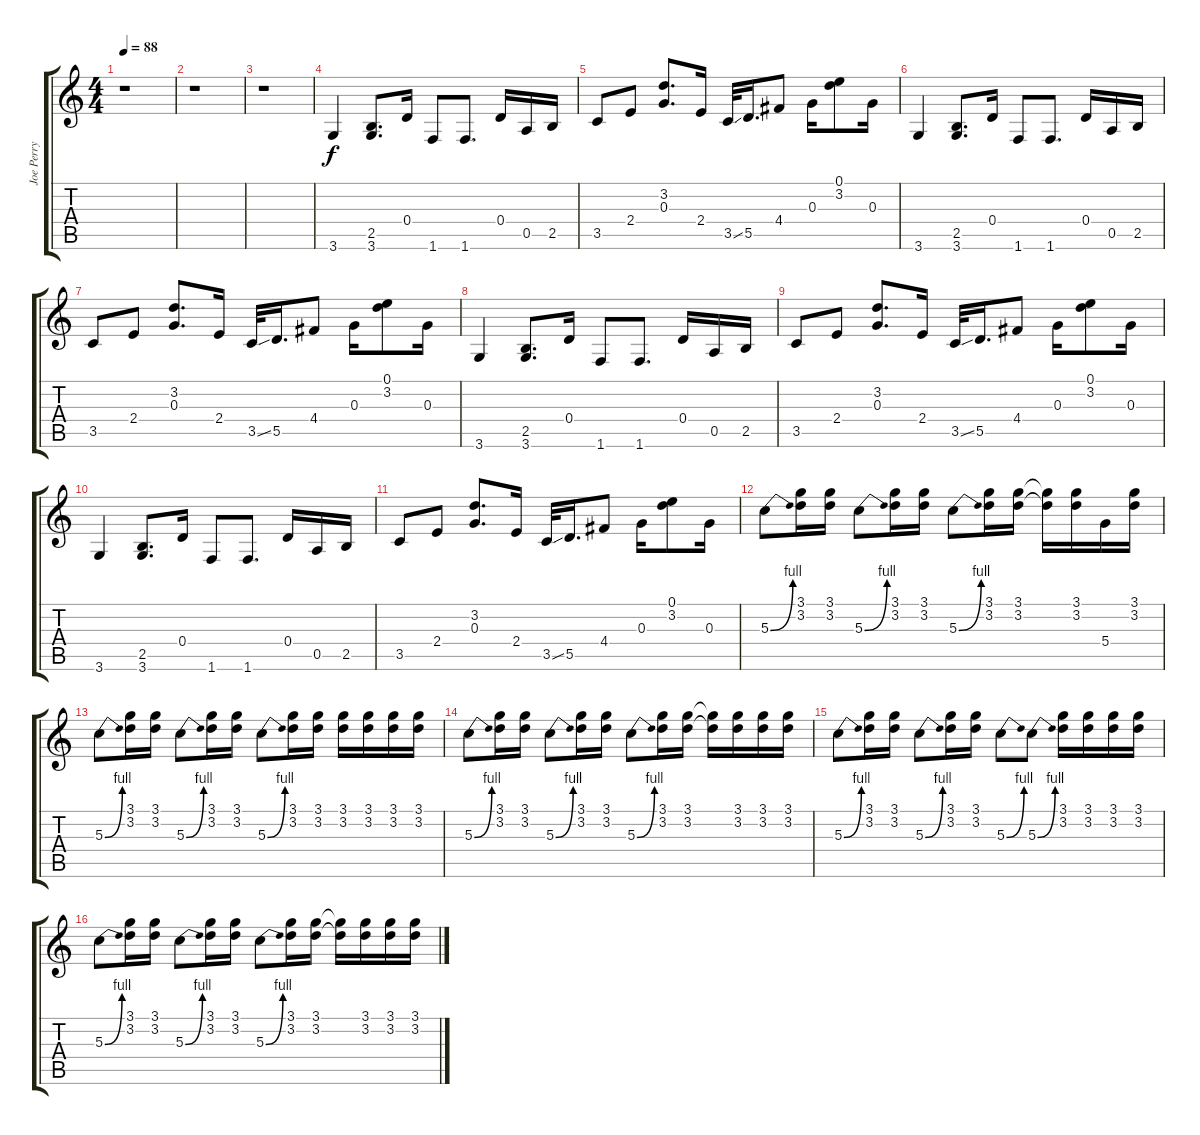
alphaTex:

\track ("Joe Perry (Gtr. 1)" "Joe Perry ") {instrument distortionguitar}
\staff {score tabs}
\tuning (E4 B3 G3 D3 A2 E2) {hide}
\ts (4 4)
\tempo 88
\clef g2
\ks c
r.1{dy f} |
r.1 |
r.1 |
3.6.4 (2.5 3.6).8{d} 0.4.16 1.6.8 1.6.8{d} 0.4.16 0.5.16 2.5.16 |
3.5.8 2.4.8 (3.2 0.3).8{d} 2.4.16 3.5{ss}.32 5.5.16{d} 4.4.8 0.3.16 (0.1 3.2).8 0.3.16 |
3.6.4 (2.5 3.6).8{d} 0.4.16 1.6.8 1.6.8{d} 0.4.16 0.5.16 2.5.16 |
3.5.8 2.4.8 (3.2 0.3).8{d} 2.4.16 3.5{ss}.32 5.5.16{d} 4.4.8 0.3.16 (0.1 3.2).8 0.3.16 |
3.6.4 (2.5 3.6).8{d} 0.4.16 1.6.8 1.6.8{d} 0.4.16 0.5.16 2.5.16 |
3.5.8 2.4.8 (3.2 0.3).8{d} 2.4.16 3.5{ss}.32 5.5.16{d} 4.4.8 0.3.16 (0.1 3.2).8 0.3.16 |
3.6.4 (2.5 3.6).8{d} 0.4.16 1.6.8 1.6.8{d} 0.4.16 0.5.16 2.5.16 |
3.5.8 2.4.8 (3.2 0.3).8{d} 2.4.16 3.5{ss}.32 5.5.16{d} 4.4.8 0.3.16 (0.1 3.2).8 0.3.16 |
5.3{be (bend 0 0 60 4)}.8 (3.1 3.2).16 (3.1 3.2).16 5.3{be (bend 0 0 60 4)}.8 (3.1 3.2).16 (3.1 3.2).16 5.3{be (bend 0 0 60 4)}.8 (3.1 3.2).16 (3.1 3.2).16 (3.1{t} 3.2{t}).16 (3.1 3.2).16 5.4.16 (3.1 3.2).16 |
5.3{be (bend 0 0 60 4)}.8 (3.1 3.2).16 (3.1 3.2).16 5.3{be (bend 0 0 60 4)}.8 (3.1 3.2).16 (3.1 3.2).16 5.3{be (bend 0 0 60 4)}.8 (3.1 3.2).16 (3.1 3.2).16 (3.1 3.2).16 (3.1 3.2).16 (3.1 3.2).16 (3.1 3.2).16 |
5.3{be (bend 0 0 60 4)}.8 (3.1 3.2).16 (3.1 3.2).16 5.3{be (bend 0 0 60 4)}.8 (3.1 3.2).16 (3.1 3.2).16 5.3{be (bend 0 0 60 4)}.8 (3.1 3.2).16 (3.1 3.2).16 (3.1{t} 3.2{t}).16 (3.1 3.2).16 (3.1 3.2).16 (3.1 3.2).16 |
5.3{be (bend 0 0 60 4)}.8 (3.1 3.2).16 (3.1 3.2).16 5.3{be (bend 0 0 60 4)}.8 (3.1 3.2).16 (3.1 3.2).16 5.3{be (bend 0 0 60 4)}.8 5.3{be (bend 0 0 60 4)}.8 (3.1 3.2).16 (3.1 3.2).16 (3.1 3.2).16 (3.1 3.2).16 |
5.3{be (bend 0 0 60 4)}.8 (3.1 3.2).16 (3.1 3.2).16 5.3{be (bend 0 0 60 4)}.8 (3.1 3.2).16 (3.1 3.2).16 5.3{be (bend 0 0 60 4)}.8 (3.1 3.2).16 (3.1 3.2).16 (3.1{t} 3.2{t}).16 (3.1 3.2).16 (3.1 3.2).16 (3.1 3.2).16
